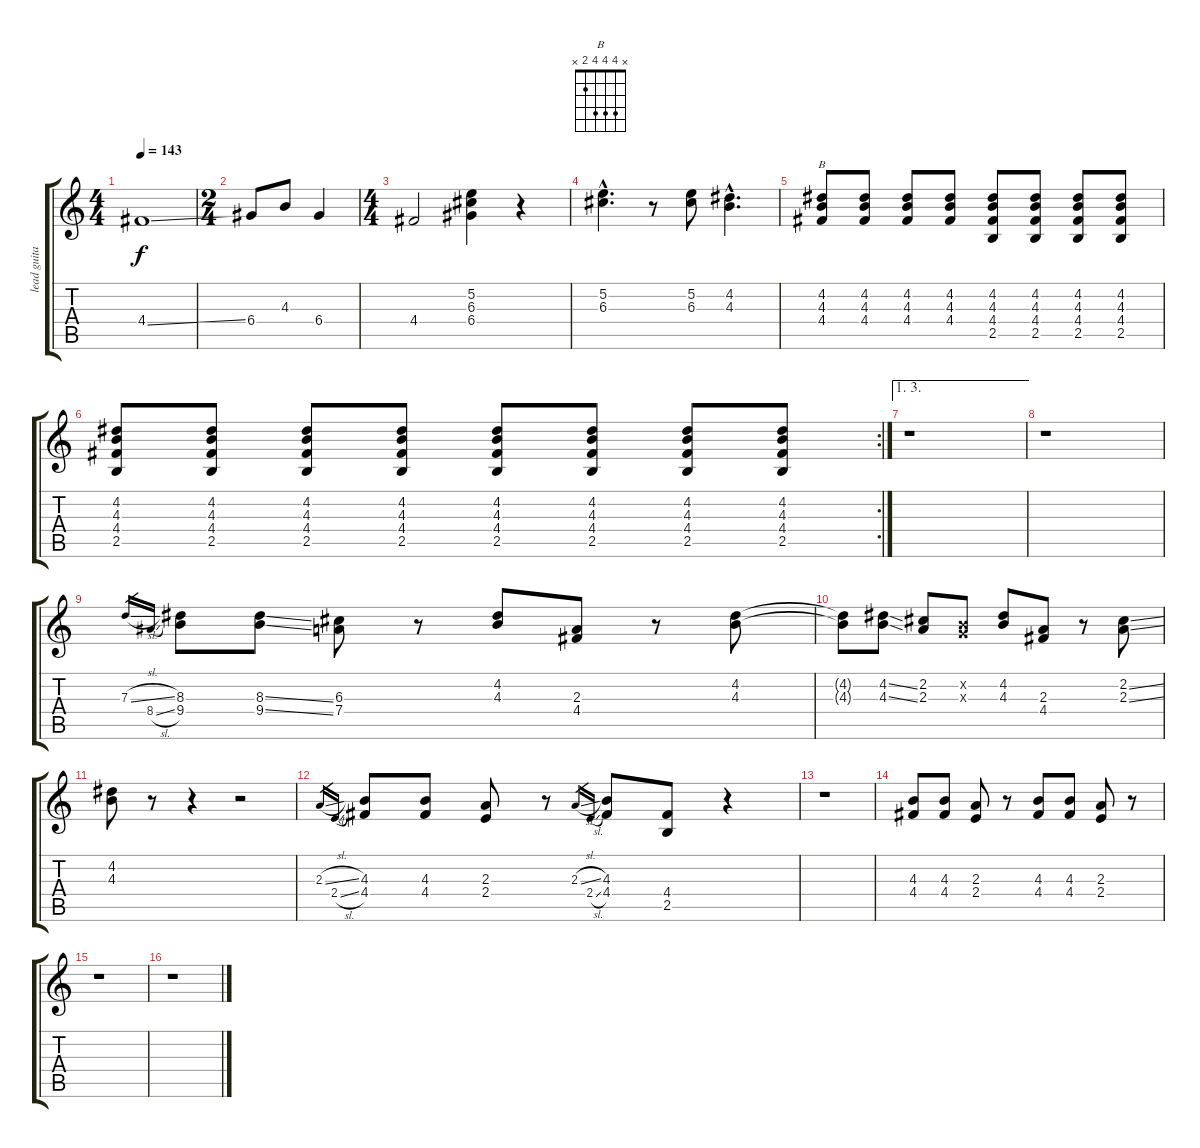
\track ("lead guitar" "lead guita") {instrument distortionguitar}
\staff {score tabs}
\tuning (E4 B3 G3 D3 A2 E2) {hide}
\chord ("B" x 4 4 4 2 x)
\ts (4 4)
\tempo 143
\clef g2
\ks c
4.4{ss}.1{dy f} |
\ts (2 4)
6.4.8 4.3.8 6.4.4 |
\ts (4 4)
4.4.2 (5.2 6.3 6.4).4 r.4 |
(5.2{hac} 6.3{hac}).4{d} r.8 (5.2 6.3).8 (4.2{hac} 4.3{hac}).4{d} |
(4.2 4.3 4.4).8{ch "B" volume 6} (4.2 4.3 4.4).8 (4.2 4.3 4.4).8 (4.2 4.3 4.4).8 (4.2 4.3 4.4 2.5).8{volume 9} (4.2 4.3 4.4 2.5).8 (4.2 4.3 4.4 2.5).8 (4.2 4.3 4.4 2.5).8 |
\rc 2
(4.2 4.3 4.4 2.5).8{volume 10} (4.2 4.3 4.4 2.5).8 (4.2 4.3 4.4 2.5).8{volume 12} (4.2 4.3 4.4 2.5).8 (4.2 4.3 4.4 2.5).8 (4.2 4.3 4.4 2.5).8 (4.2 4.3 4.4 2.5).8 (4.2 4.3 4.4 2.5).8 |
\ae (1 3)
r.1 |
r.1 |
7.3{sl}.16{gr} 8.4{sl}.16{gr} (8.3 9.4).8 (8.3{ss} 9.4{ss}).8 (6.3 7.4).8 r.8 (4.2 4.3).8 (2.3 4.4).8 r.8 (4.2 4.3).8 |
(4.2{t} 4.3{t}).8 (4.2{ss} 4.3{ss}).8 (2.2 2.3).8 (0.2{x} 0.3{x}).8 (4.2 4.3).8 (2.3 4.4).8 r.8 (2.2{ss} 2.3{ss}).8 |
(4.2 4.3).8 r.8 r.4 r.2 |
2.3{sl}.16{gr} 2.4{sl}.16{gr} (4.3 4.4).8 (4.3 4.4).8 (2.3 2.4).8 r.8 2.3{sl}.16{gr} 2.4{sl}.16{gr} (4.3 4.4).8 (4.4 2.5).8 r.4 |
r.1 |
(4.3 4.4).8 (4.3 4.4).8 (2.3 2.4).8 r.8 (4.3 4.4).8 (4.3 4.4).8 (2.3 2.4).8 r.8 |
r.1 |
r.1
